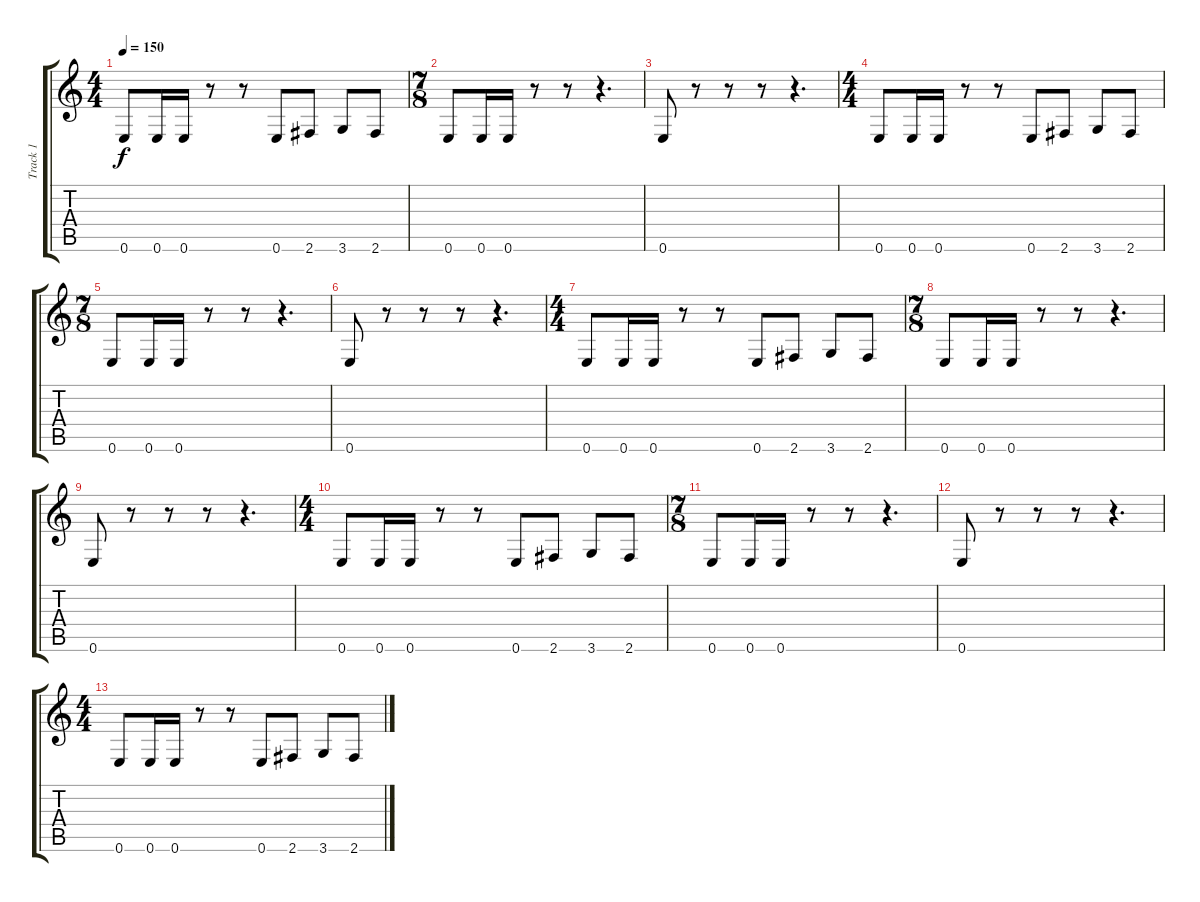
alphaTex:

\track ("Track 1" "Track 1") {instrument distortionguitar}
\staff {score tabs}
\tuning (E4 B3 G3 D3 A2 E2) {hide}
\ts (4 4)
\tempo 150
\clef g2
\ks c
0.6.8{dy f} 0.6.16 0.6.16 r.8 r.8 0.6.8 2.6.8 3.6.8 2.6.8 |
\ts (7 8)
0.6.8 0.6.16 0.6.16 r.8 r.8 r.4{d} |
0.6.8 r.8 r.8 r.8 r.4{d} |
\ts (4 4)
0.6.8 0.6.16 0.6.16 r.8 r.8 0.6.8 2.6.8 3.6.8 2.6.8 |
\ts (7 8)
0.6.8 0.6.16 0.6.16 r.8 r.8 r.4{d} |
0.6.8 r.8 r.8 r.8 r.4{d} |
\ts (4 4)
0.6.8 0.6.16 0.6.16 r.8 r.8 0.6.8 2.6.8 3.6.8 2.6.8 |
\ts (7 8)
0.6.8 0.6.16 0.6.16 r.8 r.8 r.4{d} |
0.6.8 r.8 r.8 r.8 r.4{d} |
\ts (4 4)
0.6.8 0.6.16 0.6.16 r.8 r.8 0.6.8 2.6.8 3.6.8 2.6.8 |
\ts (7 8)
0.6.8 0.6.16 0.6.16 r.8 r.8 r.4{d} |
0.6.8 r.8 r.8 r.8 r.4{d} |
\ts (4 4)
0.6.8 0.6.16 0.6.16 r.8 r.8 0.6.8 2.6.8 3.6.8 2.6.8
